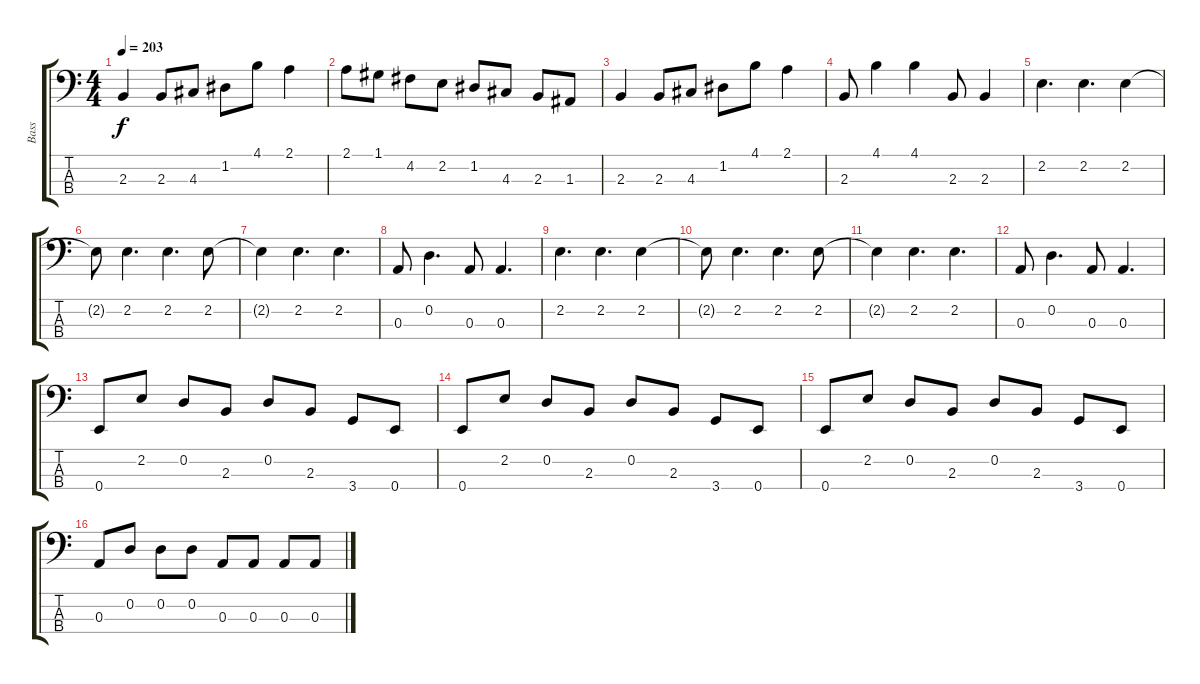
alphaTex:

\track ("Bass" "Bass") {instrument electricbassfinger}
\staff {score tabs}
\tuning (G2 D2 A1 E1) {hide}
\ts (4 4)
\tempo 203
\clef f4
\ks c
2.3.4{dy f} 2.3.8 4.3.8 1.2.8 4.1.8 2.1.4 |
2.1.8 1.1.8 4.2.8 2.2.8 1.2.8 4.3.8 2.3.8 1.3.8 |
2.3.4 2.3.8 4.3.8 1.2.8 4.1.8 2.1.4 |
2.3.8 4.1.4 4.1.4 2.3.8 2.3.4 |
2.2.4{d} 2.2.4{d} 2.2.4 |
2.2{t}.8 2.2.4{d} 2.2.4{d} 2.2.8 |
2.2{t}.4 2.2.4{d} 2.2.4{d} |
0.3.8 0.2.4{d} 0.3.8 0.3.4{d} |
2.2.4{d} 2.2.4{d} 2.2.4 |
2.2{t}.8 2.2.4{d} 2.2.4{d} 2.2.8 |
2.2{t}.4 2.2.4{d} 2.2.4{d} |
0.3.8 0.2.4{d} 0.3.8 0.3.4{d} |
0.4.8 2.2.8 0.2.8 2.3.8 0.2.8 2.3.8 3.4.8 0.4.8 |
0.4.8 2.2.8 0.2.8 2.3.8 0.2.8 2.3.8 3.4.8 0.4.8 |
0.4.8 2.2.8 0.2.8 2.3.8 0.2.8 2.3.8 3.4.8 0.4.8 |
0.3.8 0.2.8 0.2.8 0.2.8 0.3.8 0.3.8 0.3.8 0.3.8
